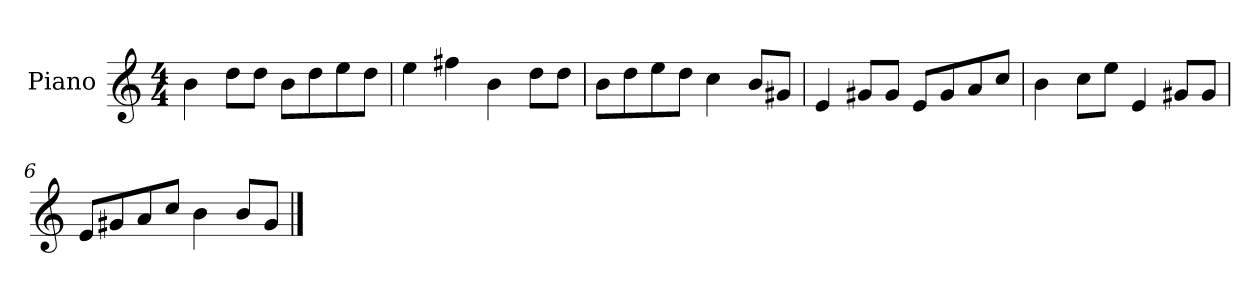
**kern
*part1
*staff1
*I"Piano
*I'P-no
*clefG2
*k[]
*M4/4
*MM90
=1
4b\
8dd\L
8dd\J
8b\L
8dd\
8ee\
8dd\J
=2
4ee\
4ff#X\
4b\
8dd\L
8dd\J
=3
8b\L
8dd\
8ee\
8dd\J
4cc\
8b/L
8g#X/J
=4
4e/
8g#X/L
8g#/J
8e/L
8g#/
8a/
8cc/J
=5
4b\
8cc\L
8ee\J
4e/
8g#X/L
8g#/J
!!LO:LB:g=z
=6
8e/L
8g#X/
8a/
8cc/J
4b\
8b/L
8g#/J
==
*-
